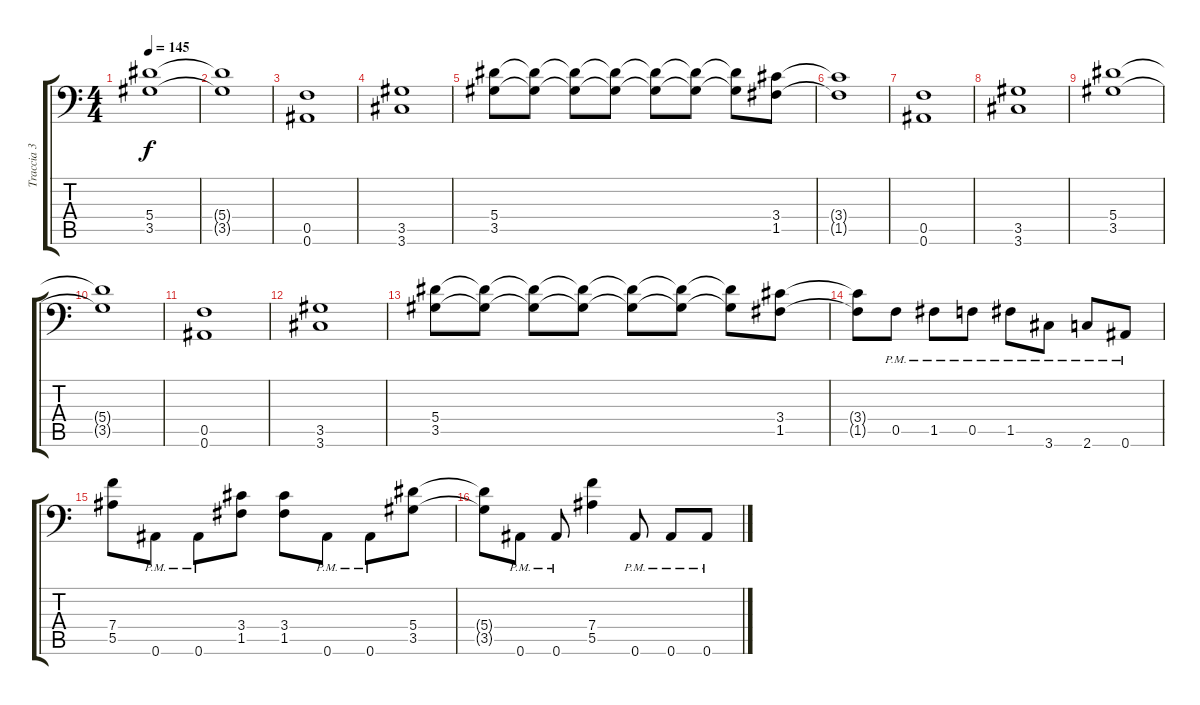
\track ("Traccia 3" "Traccia 3") {instrument distortionguitar}
\staff {score tabs}
\tuning (C4 G3 Eb3 Bb2 F2 Bb1) {hide}
\ts (4 4)
\tempo 145
\clef f4
\ks c
(5.4 3.5).1{dy f} |
(5.4{t} 3.5{t}).1 |
(0.5 0.6).1 |
(3.5 3.6).1 |
(5.4 3.5).8 (5.4{t} 3.5{t}).8 (5.4{t} 3.5{t}).8 (5.4{t} 3.5{t}).8 (5.4{t} 3.5{t}).8 (5.4{t} 3.5{t}).8 (5.4{t} 3.5{t}).8 (3.4 1.5).8 |
(3.4{t} 1.5{t}).1 |
(0.5 0.6).1 |
(3.5 3.6).1 |
(5.4 3.5).1 |
(5.4{t} 3.5{t}).1 |
(0.5 0.6).1 |
(3.5 3.6).1 |
(5.4 3.5).8 (5.4{t} 3.5{t}).8 (5.4{t} 3.5{t}).8 (5.4{t} 3.5{t}).8 (5.4{t} 3.5{t}).8 (5.4{t} 3.5{t}).8 (5.4{t} 3.5{t}).8 (3.4 1.5).8 |
(3.4{t} 1.5{t}).8 0.5{pm}.8 1.5{pm}.8 0.5{pm}.8 1.5{pm}.8 3.6{pm}.8 2.6{pm}.8 0.6{pm}.8 |
(7.4 5.5).8 0.6{pm}.8 0.6{pm}.8 (3.4 1.5).8 (3.4 1.5).8 0.6{pm}.8 0.6{pm}.8 (5.4 3.5).8 |
(5.4{t} 3.5{t}).8 0.6{pm}.8 0.6{pm}.8 (7.4 5.5).4 0.6{pm}.8 0.6{pm}.8 0.6{pm}.8
